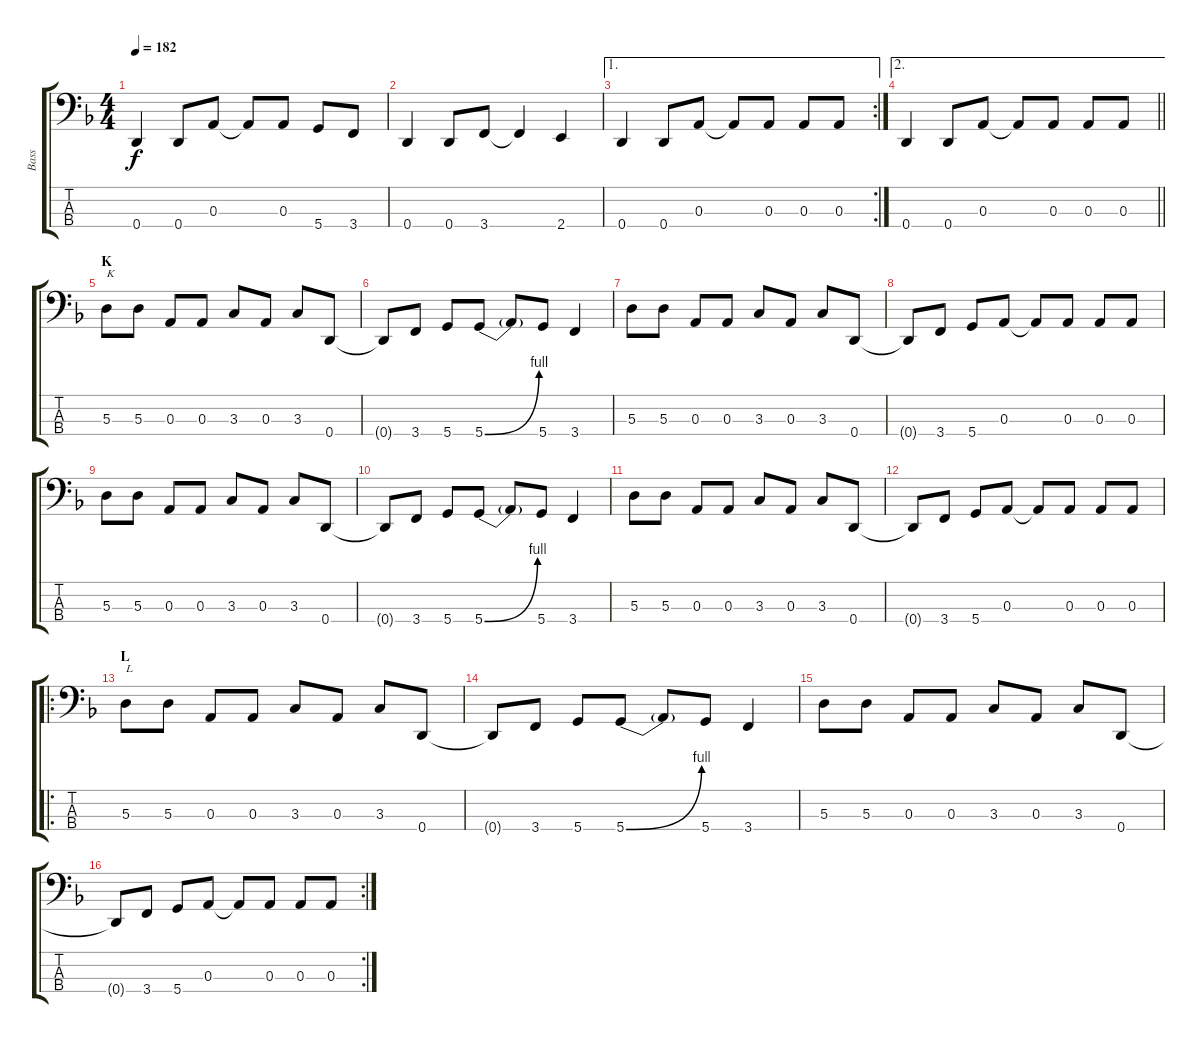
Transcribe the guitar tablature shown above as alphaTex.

\track ("Bass" "Bass") {instrument electricbasspick}
\staff {score tabs}
\tuning (G2 D2 A1 D1) {hide}
\ts (4 4)
\tempo 182
\clef f4
\ks f
0.4.4{dy f} 0.4.8 0.3.8 0.3{t}.8 0.3.8 5.4.8 3.4.8 |
0.4.4 0.4.8 3.4.8 3.4{t}.4 2.4.4 |
\ae 1
\rc 2
0.4.4 0.4.8 0.3.8 0.3{t}.8 0.3.8 0.3.8 0.3.8 |
\ae 2
\barLineRight lightlight
0.4.4 0.4.8 0.3.8 0.3{t}.8 0.3.8 0.3.8 0.3.8 |
\section ("" "K")
5.3.8{txt "K"} 5.3.8 0.3.8 0.3.8 3.3.8 0.3.8 3.3.8 0.4.8 |
0.4{t}.8 3.4.8 5.4.8 5.4{be (bend 0 0 60 4)}.8 5.4{t}.8 5.4.8 3.4.4 |
5.3.8 5.3.8 0.3.8 0.3.8 3.3.8 0.3.8 3.3.8 0.4.8 |
0.4{t}.8 3.4.8 5.4.8 0.3.8 0.3{t}.8 0.3.8 0.3.8 0.3.8 |
5.3.8 5.3.8 0.3.8 0.3.8 3.3.8 0.3.8 3.3.8 0.4.8 |
0.4{t}.8 3.4.8 5.4.8 5.4{be (bend 0 0 60 4)}.8 5.4{t}.8 5.4.8 3.4.4 |
5.3.8 5.3.8 0.3.8 0.3.8 3.3.8 0.3.8 3.3.8 0.4.8 |
0.4{t}.8 3.4.8 5.4.8 0.3.8 0.3{t}.8 0.3.8 0.3.8 0.3.8 |
\ro
\section ("" "L")
5.3.8{txt "L"} 5.3.8 0.3.8 0.3.8 3.3.8 0.3.8 3.3.8 0.4.8 |
0.4{t}.8 3.4.8 5.4.8 5.4{be (bend 0 0 60 4)}.8 5.4{t}.8 5.4.8 3.4.4 |
5.3.8 5.3.8 0.3.8 0.3.8 3.3.8 0.3.8 3.3.8 0.4.8 |
\rc 2
0.4{t}.8 3.4.8 5.4.8 0.3.8 0.3{t}.8 0.3.8 0.3.8 0.3.8
